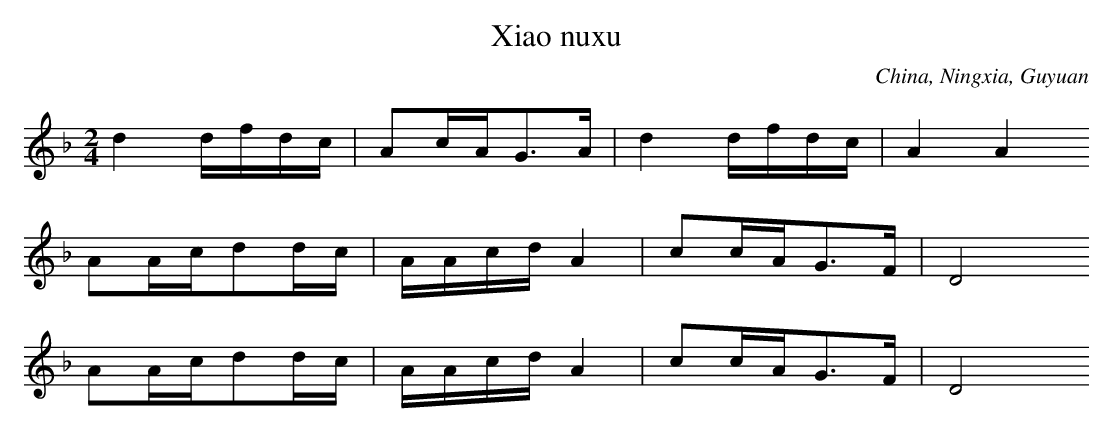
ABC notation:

X:1
T: Xiao nuxu
O: China, Ningxia, Guyuan
M: 2/4
L: 1/16
K: F
d4dfdc | A2cAG3A | d4dfdc | A4A4
A2Acd2dc | AAcdA4 | c2cAG3F | D8
A2Acd2dc | AAcdA4 | c2cAG3F | D8
